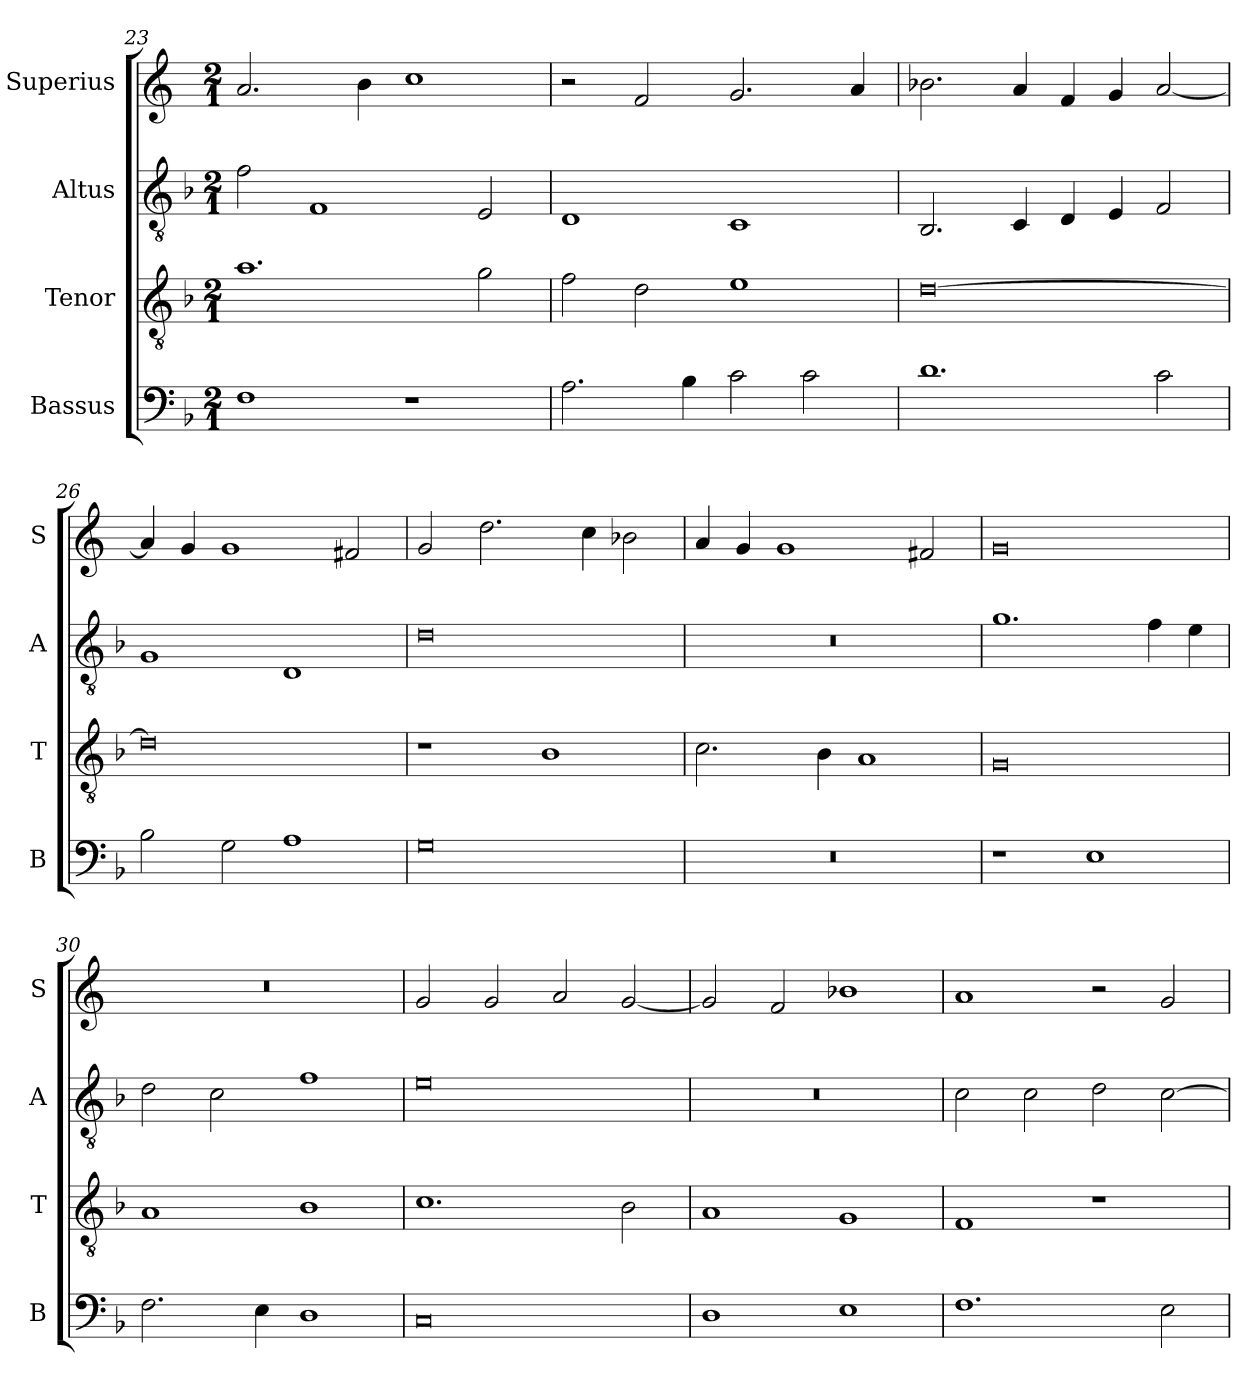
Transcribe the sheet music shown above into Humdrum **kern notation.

**kern	**kern	**kern	**kern
*part4	*part3	*part2	*part1
*staff4	*staff3	*staff2	*staff1
*I"Bassus	*I"Tenor	*I"Altus	*I"Superius
*I'B	*I'T	*I'A	*I'S
*clefF4	*clefGv2	*clefGv2	*clefG2
*k[b-]	*k[b-]	*k[b-]	*k[]
*M2/1	*M2/1	*M2/1	*M2/1
=23	=23	=23	=23
1F	1.a	2f\	2.a/
.	.	1F	.
.	.	.	4b\
1r	.	.	1cc
.	2g\	2E/	.
=24	=24	=24	=24
2.A\	2f\	1D	2r
.	2d\	.	2f/
4B-\	.	.	.
2c\	1e	1C	2.g/
2c\	.	.	.
.	.	.	4a/
=25	=25	=25	=25
1.d	[0d	2.BB-/	2.b-X\
.	.	4C/	4a/
.	.	4D/	4f/
.	.	4E/	4g/
2c\	.	2F/	[2a/
=26	=26	=26	=26
2B-\	0d]	1G	4a/]
.	.	.	4g/
2G\	.	.	1g
1A	.	1D	.
.	.	.	2f#X/
=27	=27	=27	=27
0G	1r	0d	2g/
.	.	.	2.dd\
.	1B-	.	.
.	.	.	4cc\
.	.	.	2b-X\
=28	=28	=28	=28
0r	2.c\	0r	4a/
.	.	.	4g/
.	.	.	1g
.	4B-\	.	.
.	1A	.	.
.	.	.	2f#X/
=29	=29	=29	=29
1r	0G	1.g	0g
1E	.	.	.
.	.	4f\	.
.	.	4e\	.
=30	=30	=30	=30
2.F\	1A	2d\	0r
.	.	2c\	.
4E\	.	.	.
1D	1B-	1f	.
=31	=31	=31	=31
0C	1.c	0e	2g/
.	.	.	2g/
.	.	.	2a/
.	2B-\	.	[2g/
=32	=32	=32	=32
1D	1A	0r	2g/]
.	.	.	2f/
1E	1G	.	1b-X
=33	=33	=33	=33
1.F	1F	2c\	1a
.	.	2c\	.
.	1r	2d\	2r
2E\	.	[2c\	2g/
=	=	=	=
*-	*-	*-	*-
